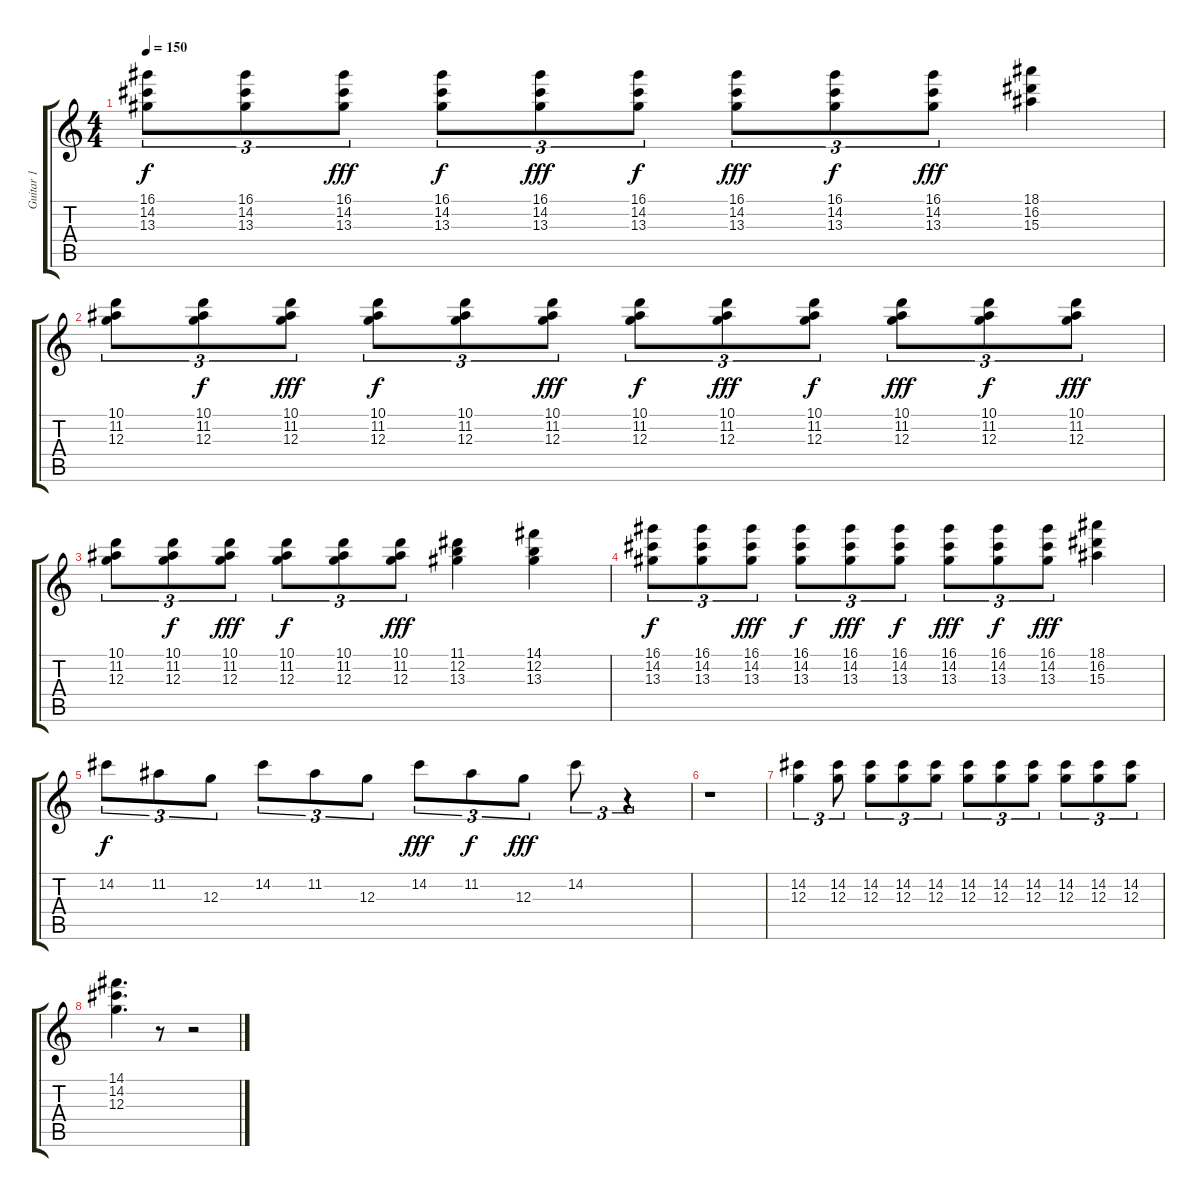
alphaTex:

\track ("Guitar 1" "Guitar 1") {instrument distortionguitar}
\staff {score tabs}
\tuning (E4 B3 G3 D3 A2 E2) {hide}
\ts (4 4)
\tempo 150
\clef g2
\ks c
(16.1 14.2 13.3).8{tu (3 2) dy f} (16.1 14.2 13.3).8{tu (3 2)} (16.1 14.2 13.3).8{tu (3 2) dy fff} (16.1 14.2 13.3).8{tu (3 2) dy f} (16.1 14.2 13.3).8{tu (3 2) dy fff} (16.1 14.2 13.3).8{tu (3 2) dy f} (16.1 14.2 13.3).8{tu (3 2) dy fff} (16.1 14.2 13.3).8{tu (3 2) dy f} (16.1 14.2 13.3).8{tu (3 2) dy fff} (18.1 16.2 15.3).4 |
(10.1 11.2 12.3).8{tu (3 2)} (10.1 11.2 12.3).8{tu (3 2) dy f} (10.1 11.2 12.3).8{tu (3 2) dy fff} (10.1 11.2 12.3).8{tu (3 2) dy f} (10.1 11.2 12.3).8{tu (3 2)} (10.1 11.2 12.3).8{tu (3 2) dy fff} (10.1 11.2 12.3).8{tu (3 2) dy f} (10.1 11.2 12.3).8{tu (3 2) dy fff} (10.1 11.2 12.3).8{tu (3 2) dy f} (10.1 11.2 12.3).8{tu (3 2) dy fff} (10.1 11.2 12.3).8{tu (3 2) dy f} (10.1 11.2 12.3).8{tu (3 2) dy fff} |
(10.1 11.2 12.3).8{tu (3 2)} (10.1 11.2 12.3).8{tu (3 2) dy f} (10.1 11.2 12.3).8{tu (3 2) dy fff} (10.1 11.2 12.3).8{tu (3 2) dy f} (10.1 11.2 12.3).8{tu (3 2)} (10.1 11.2 12.3).8{tu (3 2) dy fff} (11.1 12.2 13.3).4 (14.1 12.2 13.3).4 |
(16.1 14.2 13.3).8{tu (3 2) dy f} (16.1 14.2 13.3).8{tu (3 2)} (16.1 14.2 13.3).8{tu (3 2) dy fff} (16.1 14.2 13.3).8{tu (3 2) dy f} (16.1 14.2 13.3).8{tu (3 2) dy fff} (16.1 14.2 13.3).8{tu (3 2) dy f} (16.1 14.2 13.3).8{tu (3 2) dy fff} (16.1 14.2 13.3).8{tu (3 2) dy f} (16.1 14.2 13.3).8{tu (3 2) dy fff} (18.1 16.2 15.3).4 |
14.2.8{tu (3 2) dy f} 11.2.8{tu (3 2)} 12.3.8{tu (3 2)} 14.2.8{tu (3 2)} 11.2.8{tu (3 2)} 12.3.8{tu (3 2)} 14.2.8{tu (3 2) dy fff} 11.2.8{tu (3 2) dy f} 12.3.8{tu (3 2) dy fff} 14.2.8{tu (3 2)} r.4{tu (3 2)} |
r.1 |
(14.2 12.3).4{tu (3 2)} (14.2 12.3).8{tu (3 2)} (14.2 12.3).8{tu (3 2)} (14.2 12.3).8{tu (3 2)} (14.2 12.3).8{tu (3 2)} (14.2 12.3).8{tu (3 2)} (14.2 12.3).8{tu (3 2)} (14.2 12.3).8{tu (3 2)} (14.2 12.3).8{tu (3 2)} (14.2 12.3).8{tu (3 2)} (14.2 12.3).8{tu (3 2)} |
(14.1 14.2 12.3).4{d} r.8 r.2
